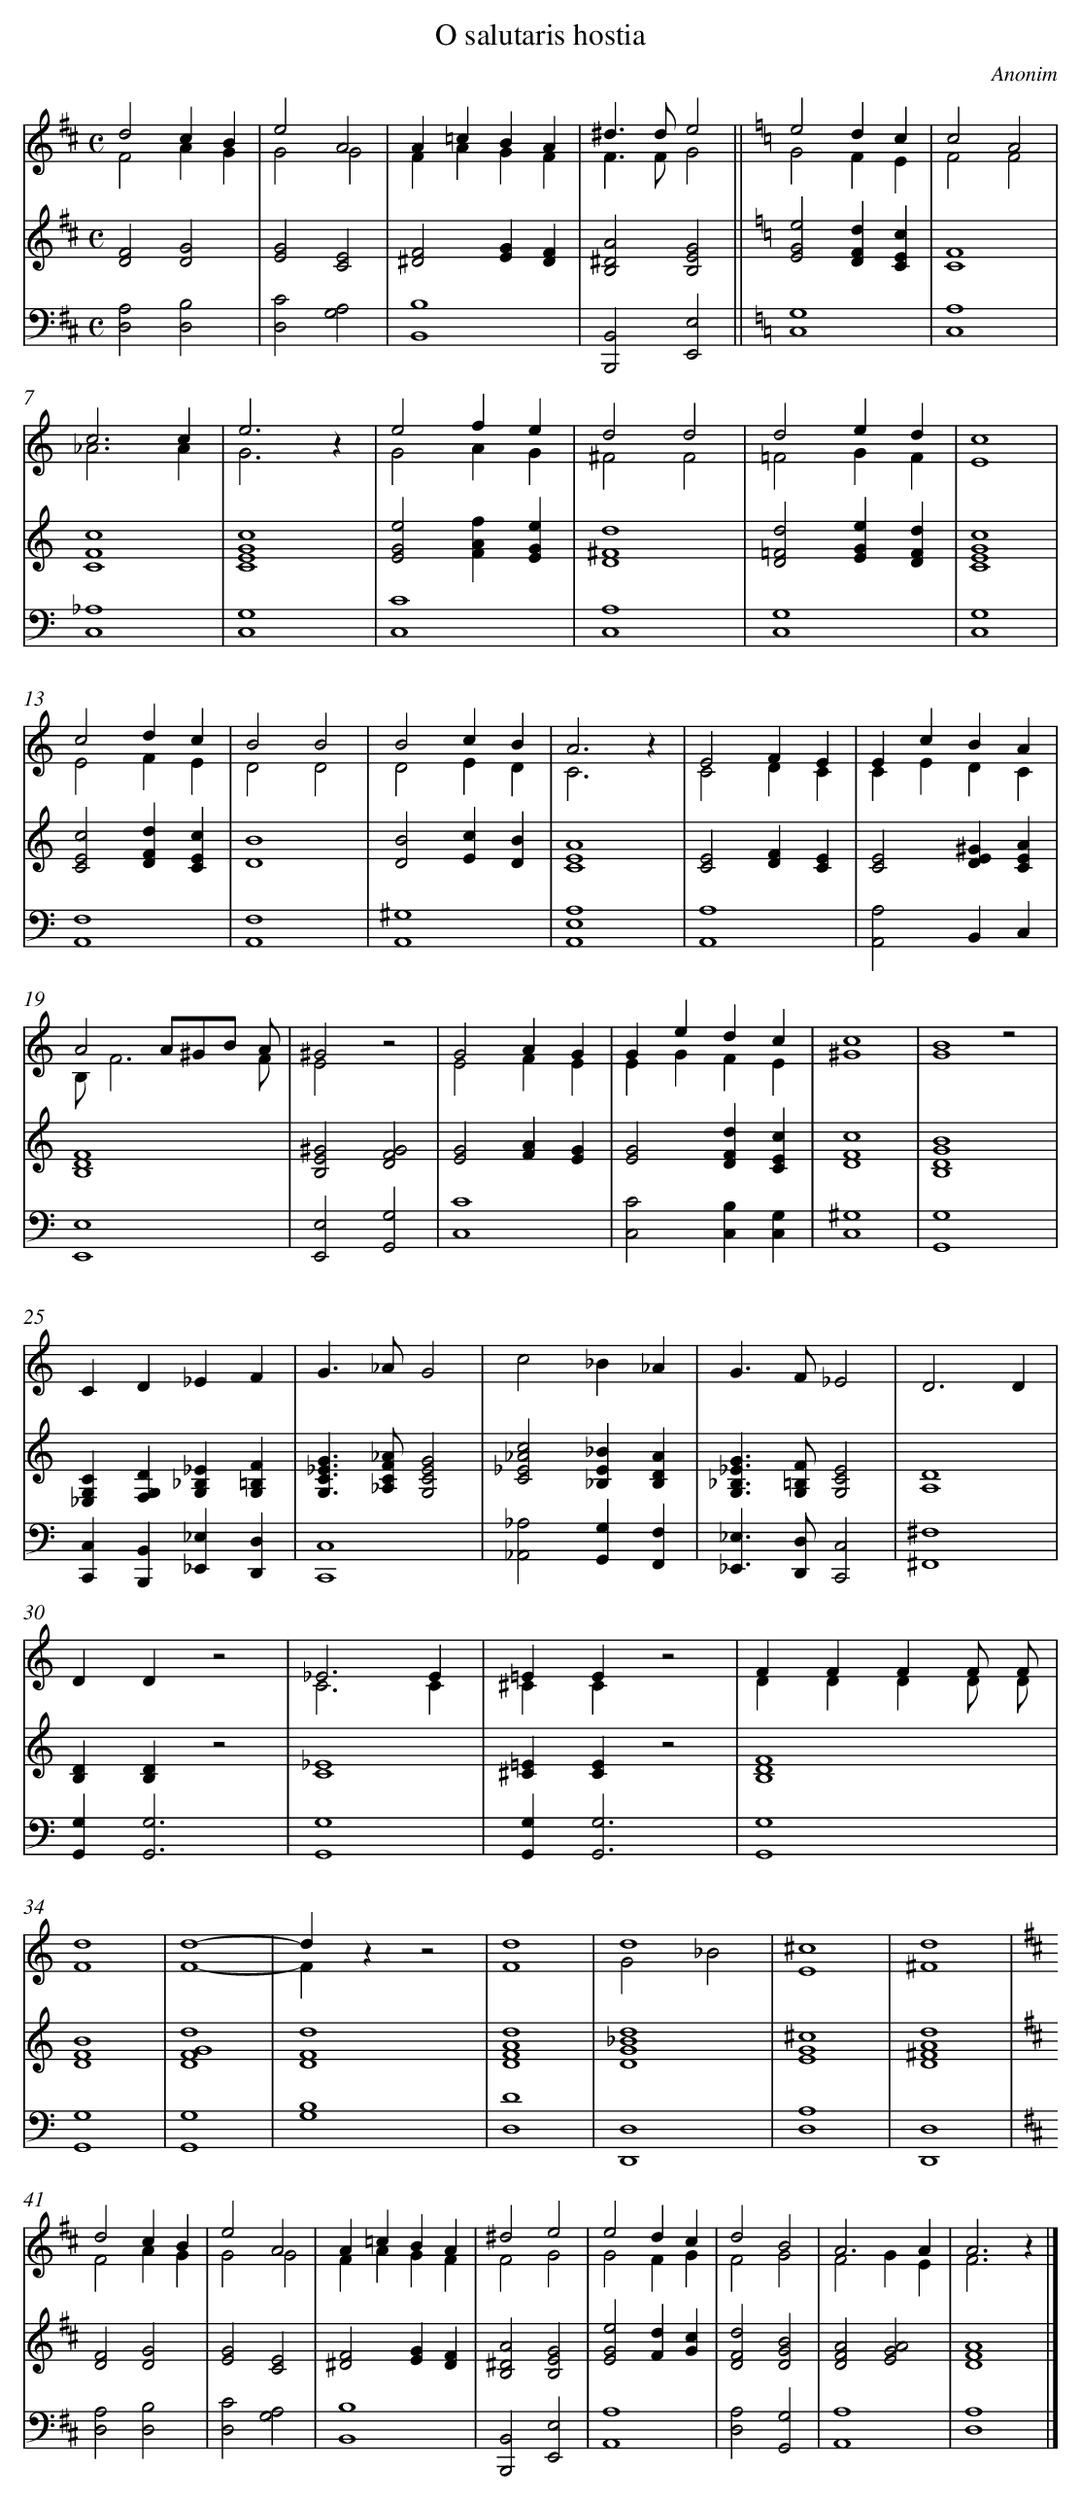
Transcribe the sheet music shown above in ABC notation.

X:1
T: O salutaris hostia
C: Anonim
L: 1/4
M: C
V: 1 clef=treble
V: 2 clef=treble
V: 3 clef=bass
K: D
[V:1] d2cB & F2AG |
[V:2] [F2D2][G2D2] |
[V:3] [A,2D,2][B,2D,2] |
[V:1] e2A2 & G2G2 |
[V:2] [G2E2][E2C2] |
[V:3] [C2D,2][A,2G,2] |
[V:1] A=cBA & FAGF |
[V:2] [F2^D2][GE][FD] |
[V:3] [B,4B,,4] |
[V:1] ^d>de2 & F>FG2 ||
[V:2] [A2^D2B,2][G2E2B,2] ||
[V:3] [B,,2B,,,2][E,2E,,2] ||
[V:1]  [K:C] e2dc & G2FE |
[V:2]  [K:C] [e2G2E2][dFD][cEC] |
[V:3]  [K:C] [G,4C,4] |
[V:1] c2A2 & F2F2 |
[V:2] [F4C4] |
[V:3] [A,4C,4] |
[V:1] c3c & _A3A |
[V:2] [c4F4C4] |
[V:3] [_A,4C,4] |
[V:1] e3z & G3z |
[V:2] [c4G4E4C4] |
[V:3] [G,4C,4] |
[V:1] e2fe & G2AG |
[V:2] [e2G2E2][fAF][eGE] |
[V:3] [C4C,4] |
[V:1] d2d2 & ^F2F2 |
[V:2] [d4^F4D4] |
[V:3] [A,4C,4] |
[V:1] d2ed & =F2GF |
[V:2] [d2=F2D2][eGE][dFD] |
[V:3] [G,4C,4] |
[V:1] c4 & E4 |
[V:2] [c4G4E4C4] |
[V:3] [G,4C,4] |
[V:1] c2dc & E2FE |
[V:2] [c2E2C2][dFD][cEC] |
[V:3] [F,4A,,4] |
[V:1] B2B2 & D2D2 |
[V:2] [B4D4] |
[V:3] [F,4A,,4] |
[V:1] B2cB & D2ED |
[V:2] [B2D2][cE][BD] |
[V:3] [^G,4A,,4] |
[V:1] A3z & C3z |
[V:2] [A4E4C4] |
[V:3] [A,4E,4A,,4] |
[V:1] E2FE & C2DC |
[V:2] [E2C2][FD][EC] |
[V:3] [A,4A,,4] |
[V:1] EcBA & CEDC |
[V:2] [E2C2][^GED][AEC] |
[V:3] [A,2A,,2]B,,C, |
[V:1] A2A/^G/B/ A/ & B,/F3F/ |
[V:2] [F4D4B,4] |
[V:3] [E,4E,,4] |
[V:1] ^G2z2 & E2x2 |
[V:2] [^G2E2B,2][G2F2D2] |
[V:3] [E,2E,,2][G,2G,,2] |
[V:1] G2AG & E2FE |
[V:2] [G2E2][AF][GE] |
[V:3] [C4C,4] |
[V:1] Gedc & EGFE |
[V:2] [G2E2][dFD][cEC] |
[V:3] [C2C,2][B,C,][G,C,] |
[V:1] c4 & ^G4 |
[V:2] [c4F4D4] |
[V:3] [^G,4C,4] |
[V:1] x2z2 & [B4G4] |
[V:2] [B4G4D4B,4] |
[V:3] [G,4G,,4] |
[V:1] CD_EF |
[V:2] [CG,_E,][DG,F,][_E_B,G,][F=B,G,] |
[V:3] [C,C,,][B,,B,,,][_E,_E,,][D,D,,] |
[V:1] G>_AG2 |
[V:2] [G_ECG,]>[_AFC_A,][G2E2C2G,2] |
[V:3] [C,4C,,4] |
[V:1] c2_B_A |
[V:2] [c2_A2_E2C2][_BE_B,][ADB,] |
[V:3] [_A,2_A,,2][G,G,,][F,F,,] |
[V:1] G>F_E2 |
[V:2] [G_E_B,G,]>[F=B,G,][E2C2G,2] |
[V:3] [_E,_E,,]>[D,D,,][C,2C,,2] |
[V:1] D3D |
[V:2] [D4A,4] |
[V:3] [^F,4^F,,4] |
[V:1] DDz2 |
[V:2] [DB,][DB,]z2 |
[V:3] [G,G,,][G,3G,,3] |
[V:1] _E3E & C3C |
[V:2] [_E4C4] |
[V:3] [G,4G,,4] |
[V:1] =EEz2 & ^CCx2 |
[V:2] [=E^C][EC]z2 |
[V:3] [G,G,,][G,3G,,3] |
[V:1] FFFF/ F/ & DDDD/ D/ |
[V:2] [F4D4B,4] |
[V:3] [G,4G,,4] |
[V:1] d4 & F4 |
[V:2] [B4F4D4] |
[V:3] [G,4G,,4] |
[V:1] d4- & F4- |
[V:2] [d4G4F4D4] |
[V:3] [G,4G,,4] |
[V:1] dzz2 & Fxx2 |
[V:2] [d4F4D4] |
[V:3] [B,4G,4] |
[V:1] d4 & F4 |
[V:2] [d4A4F4D4] |
[V:3] [D4D,4] |
[V:1] d4 & G2_B2 |
[V:2] [d4_B4G4D4] |
[V:3] [D,4D,,4] |
[V:1] ^c4 & E4 |
[V:2] [^c4G4E4] |
[V:3] [A,4D,4] |
[V:1] d4 & ^F4 |
[V:2] [d4A4^F4D4] |
[V:3] [D,4D,,4] |
[V:1]  [K:D] d2cB & F2AG |
[V:2]  [K:D] [F2D2][G2D2] |
[V:3]  [K:D] [A,2D,2][B,2D,2] |
[V:1] e2A2 & G2G2 |
[V:2] [G2E2][E2C2] |
[V:3] [C2D,2][A,2G,2] |
[V:1] A=cBA & FAGF |
[V:2] [F2^D2][GE][FD] |
[V:3] [B,4B,,4] |
[V:1] ^d2e2 & F2G2 |
[V:2] [A2^D2B,2][G2E2B,2] |
[V:3] [B,,2B,,,2][E,2E,,2] |
[V:1] e2dc & G2FG |
[V:2] [e2G2E2][dF][cG] |
[V:3] [A,4A,,4] |
[V:1] d2B2 & F2G2 |
[V:2] [d2F2D2][B2G2D2] |
[V:3] [A,2D,2][G,2G,,2] |
[V:1] A3A & F2GE |
[V:2] [A2F2D2][A2G2E2] |
[V:3] [A,4A,,4] |
[V:1] A3z & F3z |]
[V:2] [A4F4D4] |]
[V:3] [A,4D,4] |]
